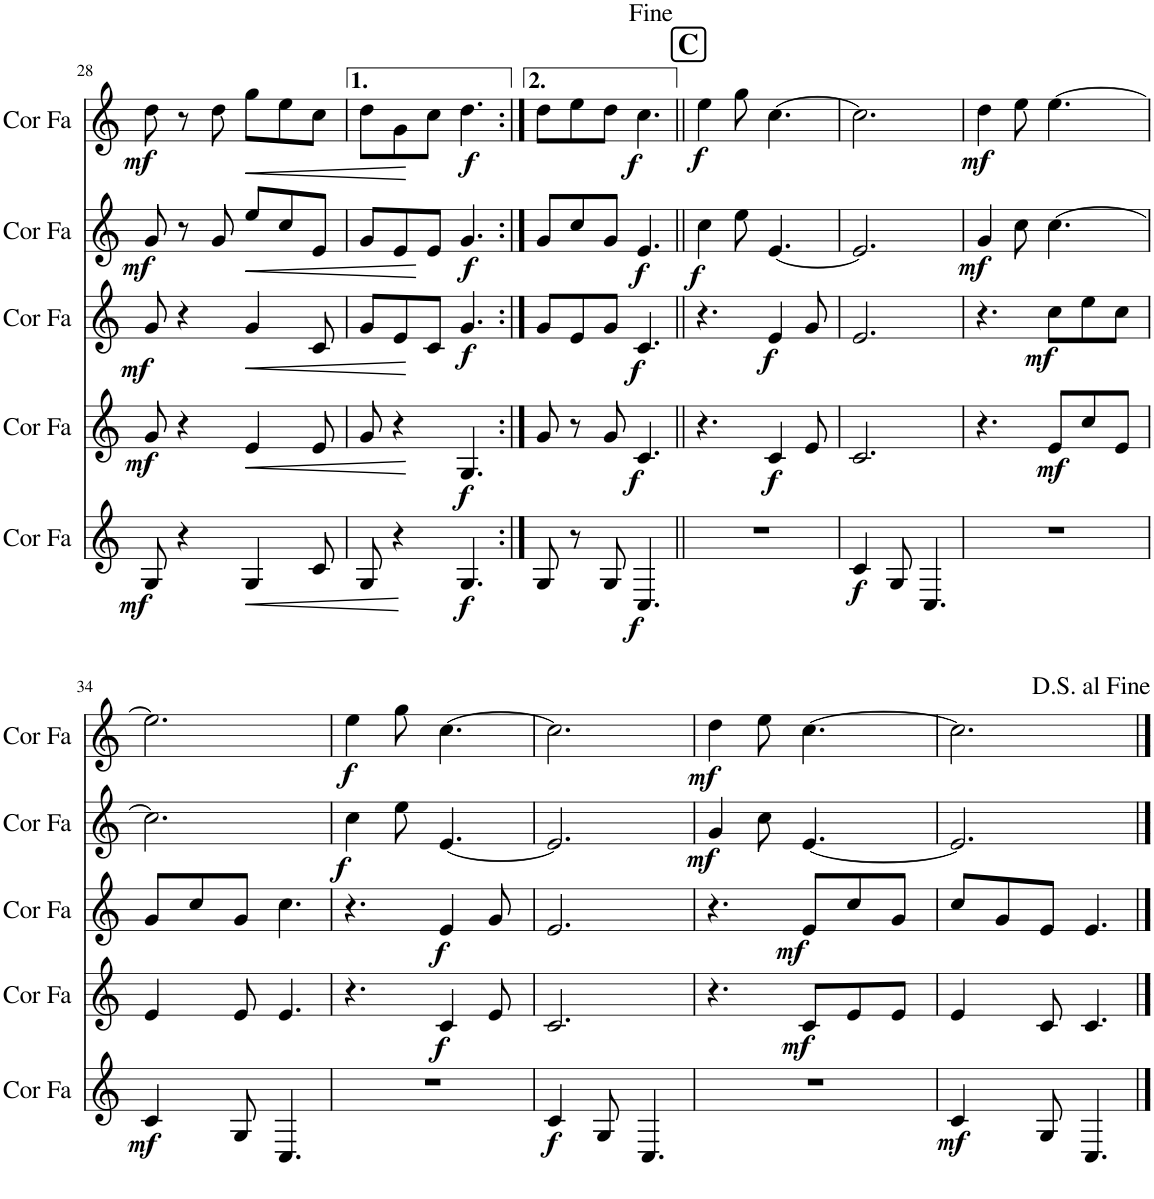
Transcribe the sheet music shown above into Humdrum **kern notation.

**kern	**dynam	**kern	**dynam	**kern	**dynam	**kern	**dynam	**kern	**dynam
*part5	*part5	*part4	*part4	*part3	*part3	*part2	*part2	*part1	*part1
*staff5	*staff5	*staff4	*staff4	*staff3	*staff3	*staff2	*staff2	*staff1	*staff1
*I"Cor en Fa	*	*I"Cor en Fa	*	*I"Cor en Fa	*	*I"Cor en Fa	*	*I"Cor en Fa	*
*I'Cor Fa	*	*I'Cor Fa	*	*I'Cor Fa	*	*I'Cor Fa	*	*I'Cor Fa	*
!!LO:PB:g=z
*clefG2	*	*clefG2	*	*clefG2	*	*clefG2	*	*clefG2	*
*Trd4c7	*	*Trd4c7	*	*Trd4c7	*	*Trd4c7	*	*Trd4c7	*
*k[]	*	*k[]	*	*k[]	*	*k[]	*	*k[]	*
*M6/8	*	*M6/8	*	*M6/8	*	*M6/8	*	*M6/8	*
=28	=28	=28	=28	=28	=28	=28	=28	=28	=28
!	!LO:DY:b	!	!LO:DY:b	!	!LO:DY:b	!	!LO:DY:b	!	!LO:DY:b
8G/	mf	8g/	mf	8g/	mf	8g/	mf	8dd\	mf
4r	.	4r	.	4r	.	8r	.	8r	.
.	.	.	.	.	.	8g/	.	8dd\	.
!	!LO:HP:b	!	!LO:HP:b	!	!LO:HP:b	!	!LO:HP:b	!	!LO:HP:b
4G/	<	4e/	<	4g/	<	8ee/L	<	8gg\L	<
.	.	.	.	.	.	8cc/	.	8ee\	.
8c/	.	8e/	.	8c/	.	8e/J	.	8cc\J	.
.	[	.	[	.	[	.	[	.	[
=29	=29	=29	=29	=29	=29	=29	=29	=29	=29
8G/	.	8g/	.	8g/L	.	8g/L	.	8dd\L	.
4r	.	4r	.	8e/	.	8e/	.	8g\	.
.	.	.	.	8c/J	.	8e/J	.	8cc\J	.
!	!LO:DY:b	!	!LO:DY:b	!	!LO:DY:b	!	!LO:DY:b	!	!LO:DY:b
4.G/	f	4.G/	f	4.g/	f	4.g/	f	4.dd\	f
=30:|!	=30:|!	=30:|!	=30:|!	=30:|!	=30:|!	=30:|!	=30:|!	=30:|!	=30:|!
8G/	.	8g/	.	8g/L	.	8g/L	.	8dd\L	.
8r	.	8r	.	8e/	.	8cc/	.	8ee\	.
8G/	.	8g/	.	8g/J	.	8g/J	.	8dd\J	.
!	!LO:DY:b	!	!LO:DY:b	!	!LO:DY:b	!	!LO:DY:b	!	!LO:DY:b
4.C/	f	4.c/	f	4.c/	f	4.e/	f	4.cc\	f
!!LO:REH:place=s1:a:B:cj:fs=14:t=C
=31||	=31||	=31||	=31||	=31||	=31||	=31||	=31||	=31||	=31||
!	!	!	!	!	!	!	!LO:DY:b	!	!LO:DY:b
2.r	.	4.r	.	4.r	.	4cc\	f	4ee\	f
.	.	.	.	.	.	8ee\	.	8gg\	.
!	!	!	!LO:DY:b	!	!LO:DY:b	!	!	!	!
.	.	4c/	f	4e/	f	[4.e/	.	[4.cc\	.
.	.	8e/	.	8g/	.	.	.	.	.
=32	=32	=32	=32	=32	=32	=32	=32	=32	=32
!	!LO:DY:b	!	!	!	!	!	!	!	!
4c/	f	2.c/	.	2.e/	.	2.e/]	.	2.cc\]	.
8G/	.	.	.	.	.	.	.	.	.
4.C/	.	.	.	.	.	.	.	.	.
=33	=33	=33	=33	=33	=33	=33	=33	=33	=33
!	!	!	!	!	!	!	!LO:DY:b	!	!LO:DY:b
2.r	.	4.r	.	4.r	.	4g/	mf	4dd\	mf
.	.	.	.	.	.	8cc\	.	8ee\	.
!	!	!	!LO:DY:b	!	!LO:DY:b	!	!	!	!
.	.	8e/L	mf	8cc\L	mf	[4.cc\	.	[4.ee\	.
.	.	8cc/	.	8ee\	.	.	.	.	.
.	.	8e/J	.	8cc\J	.	.	.	.	.
!!LO:LB:g=z
=34	=34	=34	=34	=34	=34	=34	=34	=34	=34
!	!LO:DY:b	!	!	!	!	!	!	!	!
4c/	mf	4e/	.	8g/L	.	2.cc\]	.	2.ee\]	.
.	.	.	.	8cc/	.	.	.	.	.
8G/	.	8e/	.	8g/J	.	.	.	.	.
4.C/	.	4.e/	.	4.cc\	.	.	.	.	.
=35	=35	=35	=35	=35	=35	=35	=35	=35	=35
!	!	!	!	!	!	!	!LO:DY:b	!	!LO:DY:b
2.r	.	4.r	.	4.r	.	4cc\	f	4ee\	f
.	.	.	.	.	.	8ee\	.	8gg\	.
!	!	!	!LO:DY:b	!	!LO:DY:b	!	!	!	!
.	.	4c/	f	4e/	f	[4.e/	.	[4.cc\	.
.	.	8e/	.	8g/	.	.	.	.	.
=36	=36	=36	=36	=36	=36	=36	=36	=36	=36
!	!LO:DY:b	!	!	!	!	!	!	!	!
4c/	f	2.c/	.	2.e/	.	2.e/]	.	2.cc\]	.
8G/	.	.	.	.	.	.	.	.	.
4.C/	.	.	.	.	.	.	.	.	.
=37	=37	=37	=37	=37	=37	=37	=37	=37	=37
!	!	!	!	!	!	!	!LO:DY:b	!	!LO:DY:b
2.r	.	4.r	.	4.r	.	4g/	mf	4dd\	mf
.	.	.	.	.	.	8cc\	.	8ee\	.
!	!	!	!LO:DY:b	!	!LO:DY:b	!	!	!	!
.	.	8c/L	mf	8e/L	mf	[4.e/	.	[4.cc\	.
.	.	8e/	.	8cc/	.	.	.	.	.
.	.	8e/J	.	8g/J	.	.	.	.	.
=38	=38	=38	=38	=38	=38	=38	=38	=38	=38
!	!LO:DY:b	!	!	!	!	!	!	!	!
4c/	mf	4e/	.	8cc/L	.	2.e/]	.	2.cc\]	.
.	.	.	.	8g/	.	.	.	.	.
8G/	.	8c/	.	8e/J	.	.	.	.	.
4.C/	.	4.c/	.	4.e/	.	.	.	.	.
==	==	==	==	==	==	==	==	==	==
*-	*-	*-	*-	*-	*-	*-	*-	*-	*-
